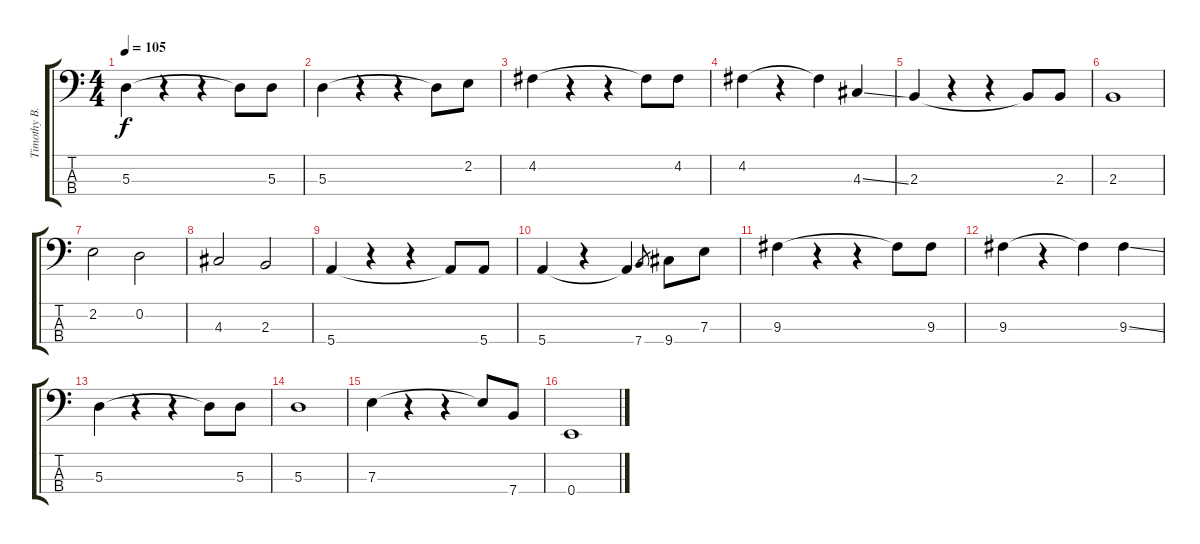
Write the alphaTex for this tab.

\track ("Timothy B. Schmit" "Timothy B.") {instrument fretlessbass}
\staff {score tabs}
\tuning (G2 D2 A1 E1) {hide}
\ts (4 4)
\tempo 105
\clef f4
\ks c
5.3.4{dy f} r.4 r.4 5.3{t}.8 5.3.8 |
5.3.4 r.4 r.4 5.3{t}.8 2.2.8 |
4.2.4 r.4 r.4 4.2{t}.8 4.2.8 |
4.2.4 r.4 4.2{t}.4 4.3{ss}.4 |
2.3.4 r.4 r.4 2.3{t}.8 2.3.8 |
2.3.1 |
2.2.2 0.2.2 |
4.3.2 2.3.2 |
5.4.4 r.4 r.4 5.4{t}.8 5.4.8 |
5.4.4 r.4 5.4{t}.4 7.4.8{gr} 9.4.8 7.3.8 |
9.3.4 r.4 r.4 9.3{t}.8 9.3.8 |
9.3.4 r.4 9.3{t}.4 9.3{ss}.4 |
5.3.4 r.4 r.4 5.3{t}.8 5.3.8 |
5.3.1 |
7.3.4 r.4 r.4 7.3{t}.8 7.4.8 |
0.4.1
